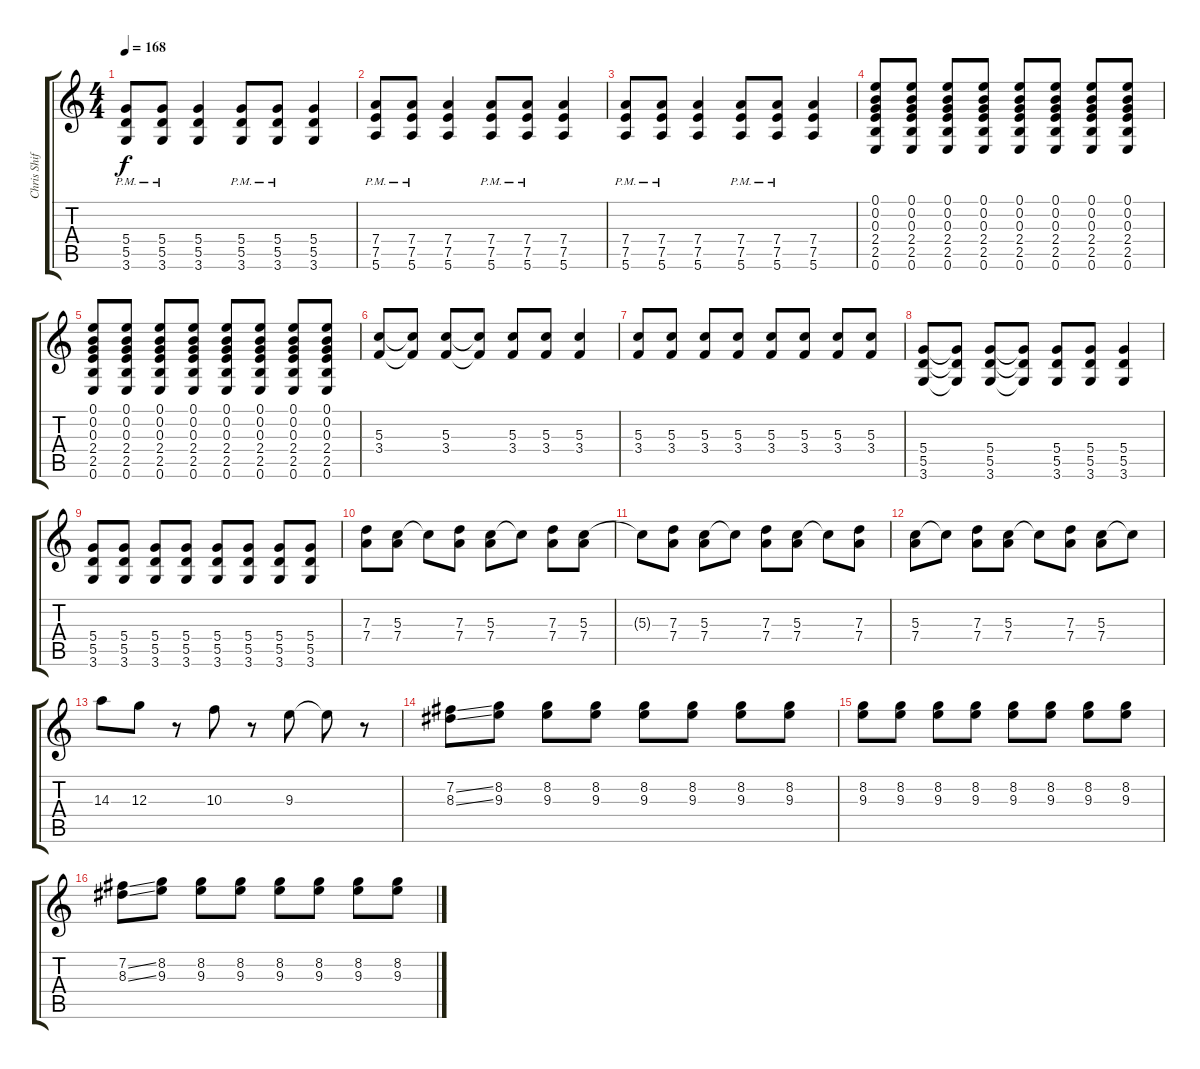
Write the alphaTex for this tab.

\track ("Chris Shiflett #2" "Chris Shif") {instrument overdrivenguitar}
\staff {score tabs}
\tuning (E4 B3 G3 D3 A2 E2) {hide}
\ts (4 4)
\tempo 168
\clef g2
\ks c
(5.4{pm} 5.5{pm} 3.6{pm}).8{dy f} (5.4{pm} 5.5{pm} 3.6{pm}).8 (5.4 5.5 3.6).4 (5.4{pm} 5.5{pm} 3.6{pm}).8 (5.4{pm} 5.5{pm} 3.6{pm}).8 (5.4 5.5 3.6).4 |
(7.4{pm} 7.5{pm} 5.6{pm}).8 (7.4{pm} 7.5{pm} 5.6{pm}).8 (7.4 7.5 5.6).4 (7.4{pm} 7.5{pm} 5.6{pm}).8 (7.4{pm} 7.5{pm} 5.6{pm}).8 (7.4 7.5 5.6).4 |
(7.4{pm} 7.5{pm} 5.6{pm}).8 (7.4{pm} 7.5{pm} 5.6{pm}).8 (7.4 7.5 5.6).4 (7.4{pm} 7.5{pm} 5.6{pm}).8 (7.4{pm} 7.5{pm} 5.6{pm}).8 (7.4 7.5 5.6).4 |
(0.1 0.2 0.3 2.4 2.5 0.6).8 (0.1 0.2 0.3 2.4 2.5 0.6).8 (0.1 0.2 0.3 2.4 2.5 0.6).8 (0.1 0.2 0.3 2.4 2.5 0.6).8 (0.1 0.2 0.3 2.4 2.5 0.6).8 (0.1 0.2 0.3 2.4 2.5 0.6).8 (0.1 0.2 0.3 2.4 2.5 0.6).8 (0.1 0.2 0.3 2.4 2.5 0.6).8 |
(0.1 0.2 0.3 2.4 2.5 0.6).8 (0.1 0.2 0.3 2.4 2.5 0.6).8 (0.1 0.2 0.3 2.4 2.5 0.6).8 (0.1 0.2 0.3 2.4 2.5 0.6).8 (0.1 0.2 0.3 2.4 2.5 0.6).8 (0.1 0.2 0.3 2.4 2.5 0.6).8 (0.1 0.2 0.3 2.4 2.5 0.6).8 (0.1 0.2 0.3 2.4 2.5 0.6).8 |
(5.3 3.4).8 (5.3{t} 3.4{t}).8 (5.3 3.4).8 (5.3{t} 3.4{t}).8 (5.3 3.4).8 (5.3 3.4).8 (5.3 3.4).4 |
(5.3 3.4).8 (5.3 3.4).8 (5.3 3.4).8 (5.3 3.4).8 (5.3 3.4).8 (5.3 3.4).8 (5.3 3.4).8 (5.3 3.4).8 |
(5.4 5.5 3.6).8 (5.4{t} 5.5{t} 3.6{t}).8 (5.4 5.5 3.6).8 (5.4{t} 5.5{t} 3.6{t}).8 (5.4 5.5 3.6).8 (5.4 5.5 3.6).8 (5.4 5.5 3.6).4 |
(5.4 5.5 3.6).8 (5.4 5.5 3.6).8 (5.4 5.5 3.6).8 (5.4 5.5 3.6).8 (5.4 5.5 3.6).8 (5.4 5.5 3.6).8 (5.4 5.5 3.6).8 (5.4 5.5 3.6).8 |
(7.3 7.4).8 (5.3 7.4).8 5.3{t}.8 (7.3 7.4).8 (5.3 7.4).8 5.3{t}.8 (7.3 7.4).8 (5.3 7.4).8 |
5.3{t}.8 (7.3 7.4).8 (5.3 7.4).8 5.3{t}.8 (7.3 7.4).8 (5.3 7.4).8 5.3{t}.8 (7.3 7.4).8 |
(5.3 7.4).8 5.3{t}.8 (7.3 7.4).8 (5.3 7.4).8 5.3{t}.8 (7.3 7.4).8 (5.3 7.4).8 5.3{t}.8 |
14.3.8 12.3.8 r.8 10.3.8 r.8 9.3.8 9.3{t}.8 r.8 |
(7.2{ss} 8.3{ss}).8 (8.2 9.3).8 (8.2 9.3).8 (8.2 9.3).8 (8.2 9.3).8 (8.2 9.3).8 (8.2 9.3).8 (8.2 9.3).8 |
(8.2 9.3).8 (8.2 9.3).8 (8.2 9.3).8 (8.2 9.3).8 (8.2 9.3).8 (8.2 9.3).8 (8.2 9.3).8 (8.2 9.3).8 |
(7.2{ss} 8.3{ss}).8 (8.2 9.3).8 (8.2 9.3).8 (8.2 9.3).8 (8.2 9.3).8 (8.2 9.3).8 (8.2 9.3).8 (8.2 9.3).8
